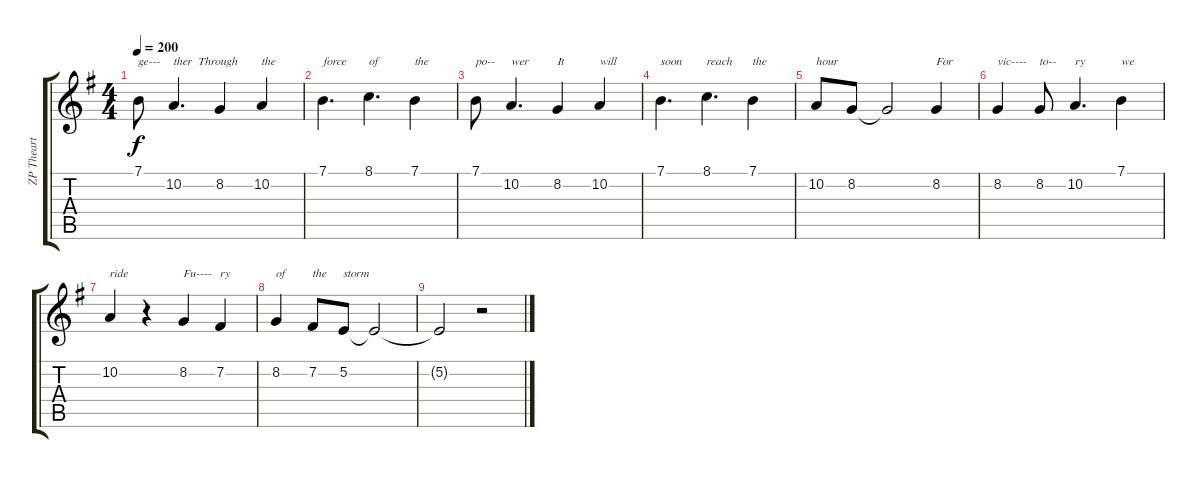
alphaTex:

\track ("ZP Theart" "ZP Theart") {instrument clarinet}
\staff {score tabs}
\tuning (E4 B3 G3 D3 A2 E2) {hide}
\ts (4 4)
\tempo 200
\clef g2
\ks g
7.1.8{txt "ge---" dy f} 10.2.4{d txt "ther  Through"} 8.2.4 10.2.4{txt "the"} |
7.1.4{d txt "force"} 8.1.4{d txt "of"} 7.1.4{txt "the"} |
7.1.8{txt "po--"} 10.2.4{d txt "wer"} 8.2.4{txt "It"} 10.2.4{txt "will"} |
7.1.4{d txt "soon"} 8.1.4{d txt "reach"} 7.1.4{txt "the"} |
10.2.8{txt "hour"} 8.2.8 8.2{t}.2 8.2.4{txt "For"} |
8.2.4{txt "vic----"} 8.2.8{txt "to--"} 10.2.4{d txt "ry"} 7.1.4{txt "we"} |
10.2.4{txt "ride"} r.4 8.2.4{txt "Fu----"} 7.2.4{txt "ry"} |
8.2.4{txt "of"} 7.2.8{txt "the"} 5.2.8{txt "storm"} 5.2{t}.2 |
5.2{t}.2 r.2
